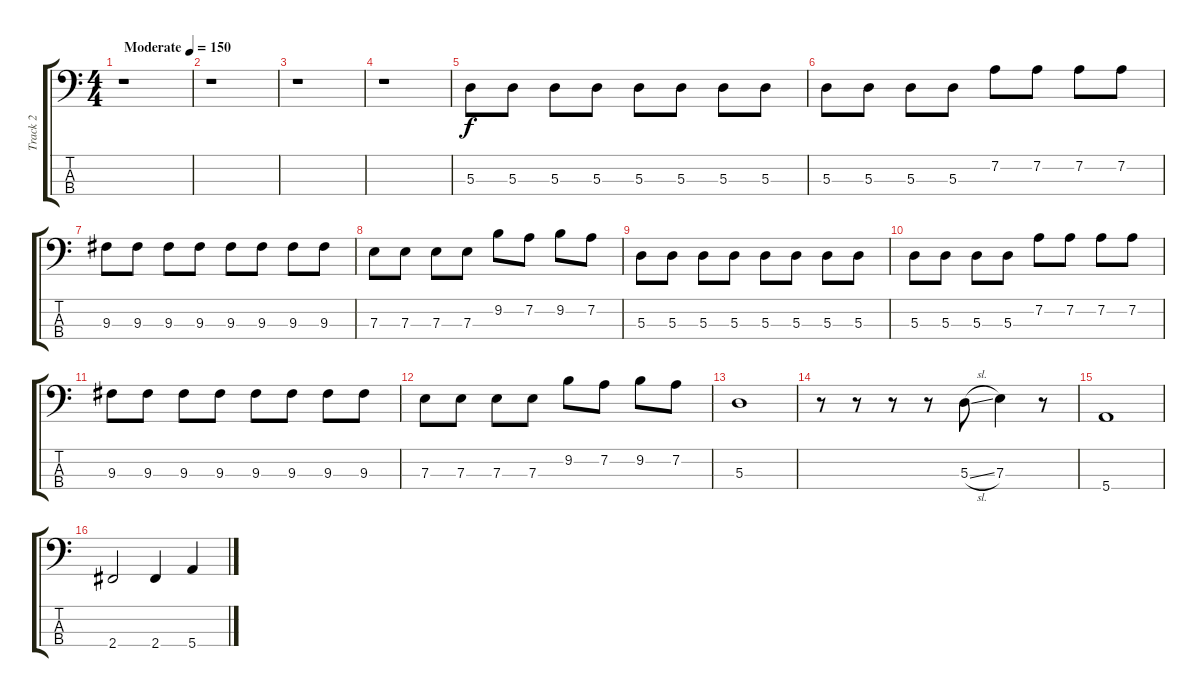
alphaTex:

\track ("Track 2" "Track 2") {instrument electricbassfinger}
\staff {score tabs}
\tuning (G2 D2 A1 E1) {hide}
\ts (4 4)
\tempo (150 "Moderate")
\clef f4
\ks c
r.1{dy f instrument electricbassfinger} |
r.1 |
r.1 |
r.1 |
5.3.8 5.3.8 5.3.8 5.3.8 5.3.8 5.3.8 5.3.8 5.3.8 |
5.3.8 5.3.8 5.3.8 5.3.8 7.2.8 7.2.8 7.2.8 7.2.8 |
9.3.8 9.3.8 9.3.8 9.3.8 9.3.8 9.3.8 9.3.8 9.3.8 |
7.3.8 7.3.8 7.3.8 7.3.8 9.2.8 7.2.8 9.2.8 7.2.8 |
5.3.8 5.3.8 5.3.8 5.3.8 5.3.8 5.3.8 5.3.8 5.3.8 |
5.3.8 5.3.8 5.3.8 5.3.8 7.2.8 7.2.8 7.2.8 7.2.8 |
9.3.8 9.3.8 9.3.8 9.3.8 9.3.8 9.3.8 9.3.8 9.3.8 |
7.3.8 7.3.8 7.3.8 7.3.8 9.2.8 7.2.8 9.2.8 7.2.8 |
5.3.1 |
r.8 r.8 r.8 r.8 5.3{sl}.8 7.3.4 r.8 |
5.4.1 |
2.4.2 2.4.4 5.4.4
